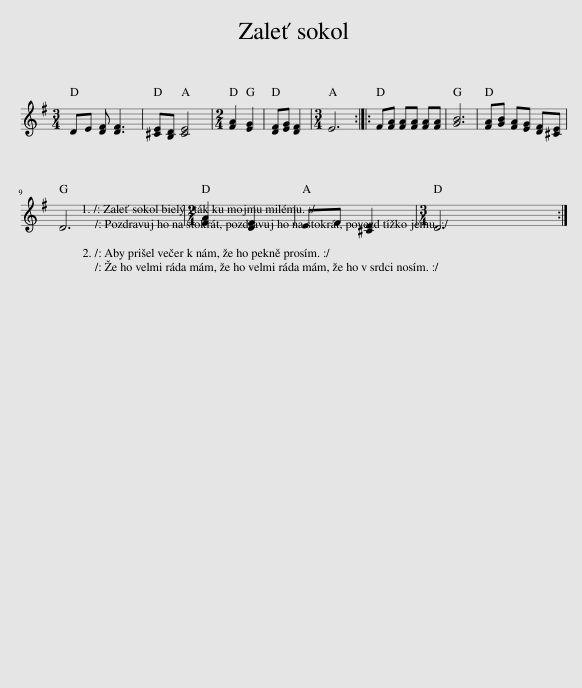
X:1
L:1/8
M:3/4
I:linebreak $
K:G
V:1 treble
V:1
 DE [DF] [DF]3 | [^CE][B,D] [CE]4 |[M:2/4] [FA]2 [EG]2 | [DF][EG] [DF]2 |[M:3/4] E6 :: %5
 F[FA] [FA][FA] [FA][FA] | [GB]6 | [FA][GB] [FA][EG] [DF][^CE] |$ D6 |[M:2/4] [FA]2 [DF]2 | %10
 EF [^CE]2 |[M:3/4] D6 :| %12
